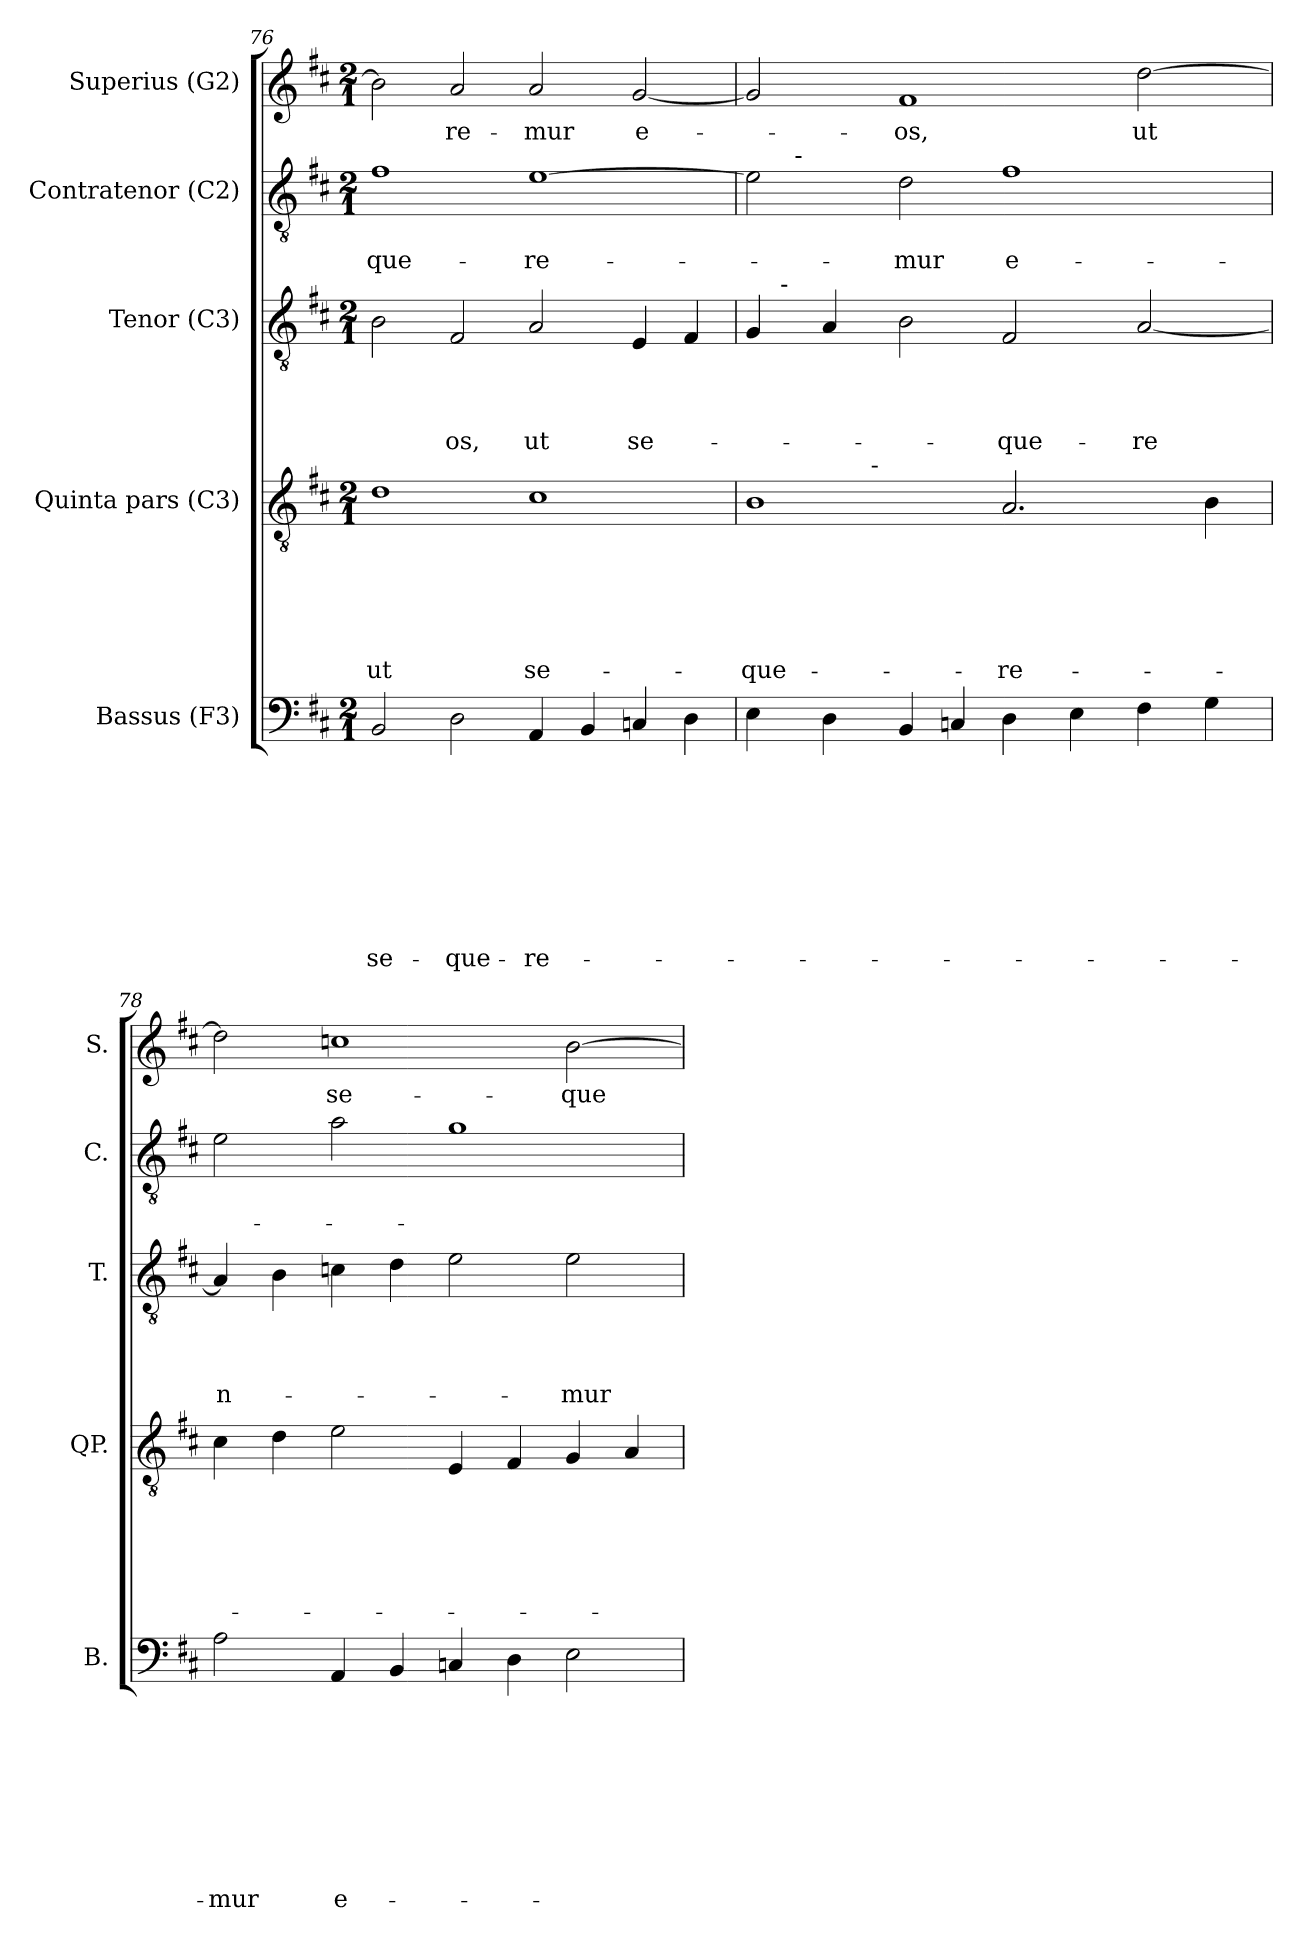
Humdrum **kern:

**kern	**text	**text	**text	**text	**text	**text	**text	**text	**text	**kern	**text	**text	**text	**text	**text	**text	**kern	**text	**text	**text	**text	**kern	**text	**text	**kern	**text
*part5	*part5	*part5	*part5	*part5	*part5	*part5	*part5	*part5	*part5	*part4	*part4	*part4	*part4	*part4	*part4	*part4	*part3	*part3	*part3	*part3	*part3	*part2	*part2	*part2	*part1	*part1
*staff5	*staff5	*staff5	*staff5	*staff5	*staff5	*staff5	*staff5	*staff5	*staff5	*staff4	*staff4	*staff4	*staff4	*staff4	*staff4	*staff4	*staff3	*staff3	*staff3	*staff3	*staff3	*staff2	*staff2	*staff2	*staff1	*staff1
*I"Bassus (F3)	*	*	*	*	*	*	*	*	*	*I"Quinta pars (C3)	*	*	*	*	*	*	*I"Tenor (C3)	*	*	*	*	*I"Contratenor (C2)	*	*	*I"Superius (G2)	*
*I'B.	*	*	*	*	*	*	*	*	*	*I'QP.	*	*	*	*	*	*	*I'T.	*	*	*	*	*I'C.	*	*	*I'S.	*
*clefF4	*	*	*	*	*	*	*	*	*	*clefGv2	*	*	*	*	*	*	*clefGv2	*	*	*	*	*clefGv2	*	*	*clefG2	*
*k[f#c#]	*	*	*	*	*	*	*	*	*	*k[f#c#]	*	*	*	*	*	*	*k[f#c#]	*	*	*	*	*k[f#c#]	*	*	*k[f#c#]	*
*D:	*	*	*	*	*	*	*	*	*	*D:	*	*	*	*	*	*	*D:	*	*	*	*	*D:	*	*	*D:	*
*M2/1	*	*	*	*	*	*	*	*	*	*M2/1	*	*	*	*	*	*	*M2/1	*	*	*	*	*M2/1	*	*	*M2/1	*
=76	=76	=76	=76	=76	=76	=76	=76	=76	=76	=76	=76	=76	=76	=76	=76	=76	=76	=76	=76	=76	=76	=76	=76	=76	=76	=76
!	!	!	!	!	!	!	!	!	!LO:LY:b	!	!	!	!	!	!	!LO:LY:b	!	!	!	!	!	!	!	!LO:LY:b	!	!
2BB/	.	.	.	.	.	.	.	.	se-	1d	.	.	.	.	.	ut	2B\	.	.	.	.	1f#	.	-que-	2b\]	.
!	!	!	!	!	!	!	!	!	!LO:LY:b	!	!	!	!	!	!	!	!	!	!	!	!LO:LY:b	!	!	!	!	!LO:LY:b
2D\	.	.	.	.	.	.	.	.	-que-	.	.	.	.	.	.	.	2F#/	.	.	.	-os,	.	.	.	2a/	-re-
!	!	!	!	!	!	!	!	!	!LO:LY:b	!	!	!	!	!	!	!LO:LY:b	!	!	!	!	!LO:LY:b	!	!	!LO:LY:b	!	!LO:LY:b
4AA/	.	.	.	.	.	.	.	.	-re-	1c#	.	.	.	.	.	se-	2A/	.	.	.	ut	[<1e	.	-re-	2a/	-mur
4BB/	.	.	.	.	.	.	.	.	.	.	.	.	.	.	.	.	.	.	.	.	.	.	.	.	.	.
!	!	!	!	!	!	!	!	!	!	!	!	!	!	!	!	!	!	!	!	!	!LO:LY:b	!	!	!	!	!LO:LY:b:rj
4C/	.	.	.	.	.	.	.	.	.	.	.	.	.	.	.	.	4E/	.	.	.	se-	.	.	.	[<2g/	e-
4D\	.	.	.	.	.	.	.	.	.	.	.	.	.	.	.	.	4F#/	.	.	.	.	.	.	.	.	.
!!LO:LB:g=z
=77	=77	=77	=77	=77	=77	=77	=77	=77	=77	=77	=77	=77	=77	=77	=77	=77	=77	=77	=77	=77	=77	=77	=77	=77	=77	=77
!	!	!	!	!	!	!	!	!	!	!	!	!	!	!	!	!LO:LY:b	!	!	!	!	!	!	!	!	!	!
*	*	*	*	*	*	*	*	*	*	*^	*	*	*	*	*	*	*^	*	*	*	*	*^	*	*	*	*
4E\	.	.	.	.	.	.	.	.	.	1B	4ryy	.	.	.	.	.	-que-	4G/	8ryy	.	.	.	.	2e\]	8ryy	.	.	2g/]	.
!	!	!	!	!	!	!	!	!	!	!	!	!	!	!	!	!	!	!	!LO:TX:a:t=-	!	!	!	!	!	!	!	!	!	!
.	.	.	.	.	.	.	.	.	.	.	.	.	.	.	.	.	.	.	1...ryy	.	.	.	.	.	32ryy	.	.	.	.
!	!	!	!	!	!	!	!	!	!	!	!	!	!	!	!	!	!	!	!	!	!	!	!	!	!LO:TX:a:t=-	!	!	!	!
.	.	.	.	.	.	.	.	.	.	.	.	.	.	.	.	.	.	.	.	.	.	.	.	.	1ryy	.	.	.	.
4D\	.	.	.	.	.	.	.	.	.	.	8ryy	.	.	.	.	.	.	4A/	.	.	.	.	.	.	.	.	.	.	.
.	.	.	.	.	.	.	.	.	.	.	32ryy	.	.	.	.	.	.	.	.	.	.	.	.	.	.	.	.	.	.
!	!	!	!	!	!	!	!	!	!	!	!LO:TX:a:t=-	!	!	!	!	!	!	!	!	!	!	!	!	!	!	!	!	!	!
.	.	.	.	.	.	.	.	.	.	.	1ryy	.	.	.	.	.	.	.	.	.	.	.	.	.	.	.	.	.	.
!	!	!	!	!	!	!	!	!	!	!	!	!	!	!	!	!	!	!	!	!	!	!	!	!	!	!	!LO:LY:b	!	!LO:LY:b
4BB/	.	.	.	.	.	.	.	.	.	.	.	.	.	.	.	.	.	2B\	.	.	.	.	.	2d\	.	.	-mur	1f#	-os,
4C/	.	.	.	.	.	.	.	.	.	.	.	.	.	.	.	.	.	.	.	.	.	.	.	.	.	.	.	.	.
!	!	!	!	!	!	!	!	!	!	!	!	!	!	!	!	!	!LO:LY:b	!	!	!	!	!	!LO:LY:b	!	!	!	!LO:LY:b:rj	!	!
4D\	.	.	.	.	.	.	.	.	.	2.A/	.	.	.	.	.	.	-re-	2F#/	.	.	.	.	-que-	1f#	.	.	e-	.	.
.	.	.	.	.	.	.	.	.	.	.	.	.	.	.	.	.	.	.	.	.	.	.	.	.	2ryy	.	.	.	.
4E\	.	.	.	.	.	.	.	.	.	.	.	.	.	.	.	.	.	.	.	.	.	.	.	.	.	.	.	.	.
.	.	.	.	.	.	.	.	.	.	.	2ryy	.	.	.	.	.	.	.	.	.	.	.	.	.	.	.	.	.	.
!	!	!	!	!	!	!	!	!	!	!	!	!	!	!	!	!	!	!	!	!	!	!	!LO:LY:b	!	!	!	!	!	!LO:LY:b
4F#\	.	.	.	.	.	.	.	.	.	.	.	.	.	.	.	.	.	[<2A/	.	.	.	.	-re	.	.	.	.	[>2dd\	ut
.	.	.	.	.	.	.	.	.	.	.	.	.	.	.	.	.	.	.	.	.	.	.	.	.	4ryy	.	.	.	.
4G\	.	.	.	.	.	.	.	.	.	4B\	.	.	.	.	.	.	.	.	.	.	.	.	.	.	.	.	.	.	.
.	.	.	.	.	.	.	.	.	.	.	16.ryy	.	.	.	.	.	.	.	.	.	.	.	.	.	16.ryy	.	.	.	.
=78	=78	=78	=78	=78	=78	=78	=78	=78	=78	=78	=78	=78	=78	=78	=78	=78	=78	=78	=78	=78	=78	=78	=78	=78	=78	=78	=78	=78	=78
!	!	!	!	!	!	!	!	!	!LO:LY:b	!	!	!	!	!	!	!	!	!	!	!	!	!	!LO:LY:b:rj	!	!	!	!	!	!
*	*	*	*	*	*	*	*	*	*	*v	*v	*	*	*	*	*	*	*	*	*	*	*	*	*v	*v	*	*	*	*
*	*	*	*	*	*	*	*	*	*	*	*	*	*	*	*	*	*v	*v	*	*	*	*	*	*	*	*	*
2A\	.	.	.	.	.	.	.	.	-mur	4c#\	.	.	.	.	.	.	4A/]	.	.	.	n-	2e\	.	.	2dd\]	.
.	.	.	.	.	.	.	.	.	.	4d\	.	.	.	.	.	.	4B\	.	.	.	.	.	.	.	.	.
!	!	!	!	!	!	!	!	!	!LO:LY:b	!	!	!	!	!	!	!	!	!	!	!	!	!	!	!	!	!LO:LY:b
4AA/	.	.	.	.	.	.	.	.	e-	2e\	.	.	.	.	.	.	4c\	.	.	.	.	2a\	.	.	1cc	se-
4BB/	.	.	.	.	.	.	.	.	.	.	.	.	.	.	.	.	4d\	.	.	.	.	.	.	.	.	.
4C/	.	.	.	.	.	.	.	.	.	4E/	.	.	.	.	.	.	2e\	.	.	.	.	1g	.	.	.	.
4D\	.	.	.	.	.	.	.	.	.	4F#/	.	.	.	.	.	.	.	.	.	.	.	.	.	.	.	.
!	!	!	!	!	!	!	!	!	!	!	!	!	!	!	!	!	!	!	!	!	!LO:LY:b	!	!	!	!	!LO:LY:b
2E\	.	.	.	.	.	.	.	.	.	4G/	.	.	.	.	.	.	2e\	.	.	.	-mur	.	.	.	[>2b\	-que-
.	.	.	.	.	.	.	.	.	.	4A/	.	.	.	.	.	.	.	.	.	.	.	.	.	.	.	.
=	=	=	=	=	=	=	=	=	=	=	=	=	=	=	=	=	=	=	=	=	=	=	=	=	=	=
*-	*-	*-	*-	*-	*-	*-	*-	*-	*-	*-	*-	*-	*-	*-	*-	*-	*-	*-	*-	*-	*-	*-	*-	*-	*-	*-
